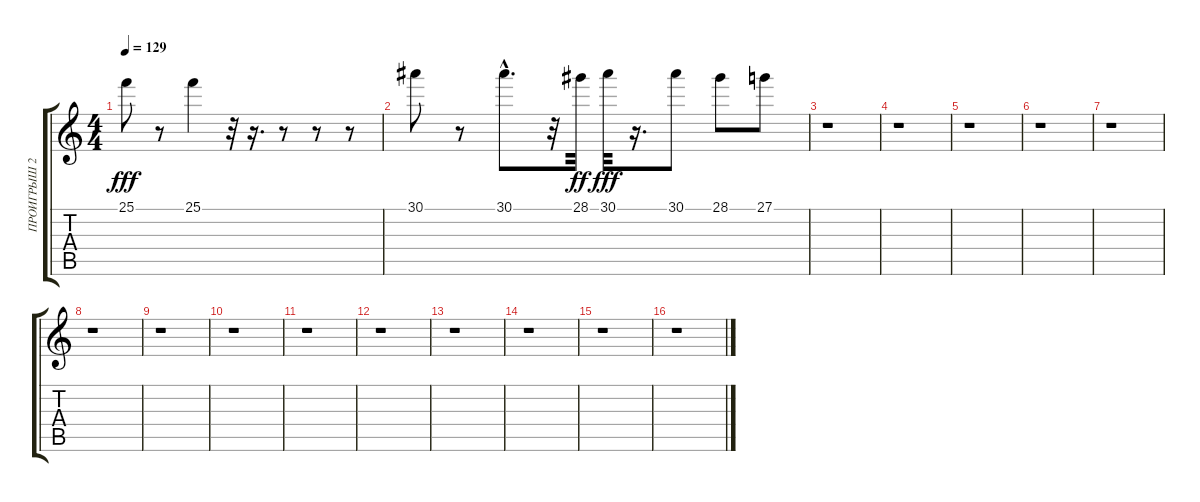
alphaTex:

\track ("ПРОИГРЫШ 2 F7" "ПРОИГРЫШ 2") {instrument lead2sawtooth}
\staff {score tabs}
\tuning (E4 B3 G3 D3 A2 E2) {hide}
\ts (4 4)
\tempo 129
\clef g2
\ks c
25.1.8{dy fff} r.8 25.1.4 r.32 r.16{d} r.8 r.8 r.8 |
30.1.8 r.8 30.1{hac}.8{d} r.32 28.1.32{dy ff} 30.1.32{dy fff} r.16{d} 30.1.8 28.1.8 27.1.8 |
r.1 |
r.1 |
r.1 |
r.1 |
r.1 |
r.1 |
r.1 |
r.1 |
r.1 |
r.1 |
r.1 |
r.1 |
r.1 |
r.1
